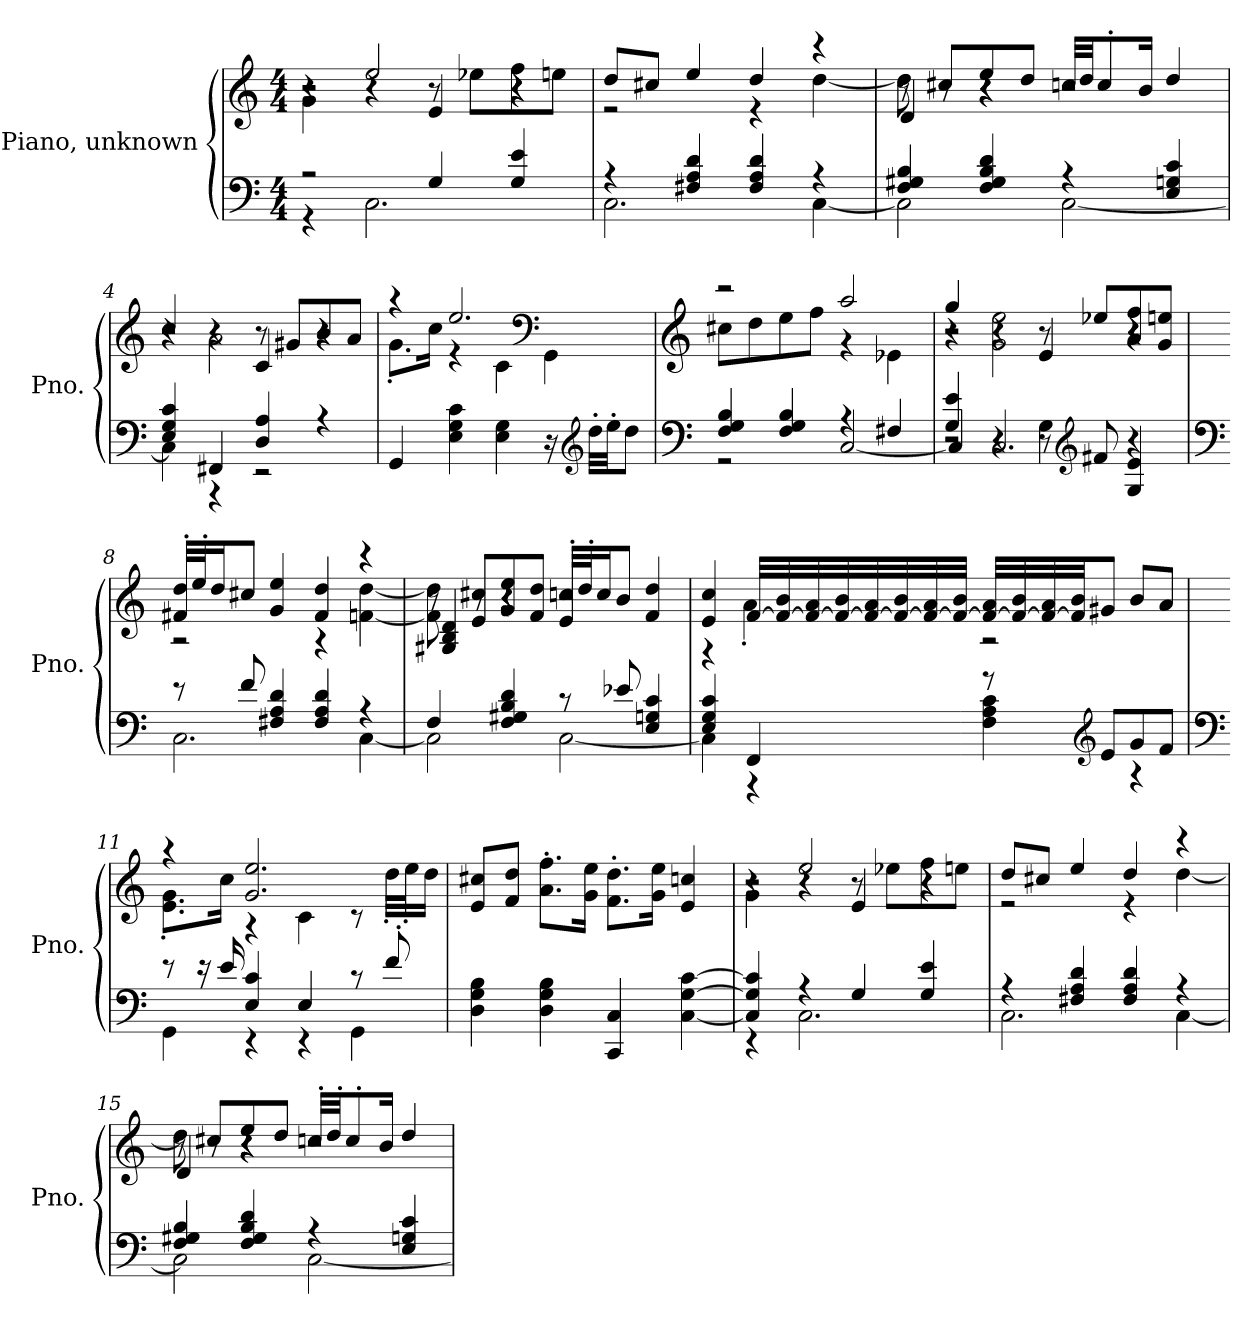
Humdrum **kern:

**kern	**kern
*part1	*part1
*staff2	*staff1
*I"Piano, unknown	*
*I'Pno.	*
*clefF4	*clefG2
*k[]	*k[]
*M4/4	*M4/4
*MM120	*MM120
=1	=1
*^	*^
*	*	*	*^
2r	4r	4r	4g\	2r
.	2.C\	2ee/	4r	.
4G/	.	.	8r	4e/
.	.	.	8ee-X\L	.
4G/ 4e/	.	4r	8ff\	4r
.	.	.	8een\J	.
*	*	*	*v	*v
=2	=2	=2	=2
4r	2.C\	8dd/L	2r
.	.	8cc#X/J	.
4F#X/ 4A/ 4d/	.	4ee/	.
4F#/ 4A/ 4d/	.	4dd/	4r
4r	[4C\	4r	[4dd\
=3	=3	=3	=3
*	*	*	*^
4F/ 4G#X/ 4B/	2C\]	8r	8dd\]	4d/
.	.	8cc#X/L	8r	.
4F/ 4G#/ 4B/ 4d/	.	8ee/	4r	4r
.	.	8dd/J	.	.
4r	[2C\	32ccn/LLL	2r	2r
.	.	32dd/JJ	.	.
.	.	8cc'/	.	.
.	.	16b/Jk	.	.
4E/ 4Gn/ 4c/	.	4dd/	.	.
=4	=4	=4	=4	=4
4E/ 4G/ 4c/	4C\]	4cc/	4r	2r
4FF#X/	4r	4r	2a\	.
4D/ 4A/	2r	8r	.	4c/
.	.	8g#X/L	.	.
4r	.	8b/	4r	4r
.	.	8a/J	.	.
*v	*v	*	*	*
*	*	*v	*v
!!LO:LB:g=z
=5	=5	=5
4GG/	4r	8.g'\L
.	.	16cc\Jk
4E\ 4G\ 4c\	2.ee/	4r
4E\ 4G\	.	4c\
*	*clefF4	*
16r	.	4GG\
*clefG2	*	*
32dd'\LLL	.	.
32ee'\JJ	.	.
8dd\J	.	.
=6	=6	=6
*clefF4	*clefG2	*
*^	*	*
4F/ 4G/ 4B/	2r	2r	8cc#X\L
.	.	.	8dd\
4F/ 4G/ 4B/	.	.	8ee\
.	.	.	8ff\J
4r	[2C/	2aa/	4r
4F#X/	.	.	4e-X\
=7	=7	=7	=7
*	*^	*	*^
4G/ 4e/	2r	4C/]	4gg/	4r	2r
4r	.	2.C/	4r	2g\ 2ee\	.
8r	4G\	.	8r	.	4e/
*clefG2	*	*	*	*	*
8f#X/	.	.	8ee-X/L	.	.
4G/ 4e/	4r	.	8a/ 8ff/	4r	4r
.	.	.	8g/ 8een/J	.	.
*v	*v	*v	*	*	*
*	*v	*v	*v
=8	=8
*clefF4	*
*^	*^
8r	2.C\	32f#X/' 32dd/'LLL	2r
.	.	32ee'/J	.
.	.	16dd/J	.
8f/	.	8cc#X/J	.
4F#X/ 4A/ 4d/	.	4g/ 4ee/	.
4F#/ 4A/ 4d/	.	4f#/ 4dd/	4r
4r	[4C\	4r	[4fn\ [4dd\
!!LO:LB:g=z
=9	=9	=9	=9
*	*	*	*^
4F/	2C\]	8r	8f\] 8dd\]	4G#X/ 4B/ 4d/
.	.	8e/ 8cc#X/L	8r	.
4F/ 4G#X/ 4B/ 4d/	.	8g/ 8ee/	4r	4r
.	.	8f/ 8dd/J	.	.
8r	[2C\	32e/' 32ccn/'LLL	2r	2r
.	.	32dd'/J	.	.
.	.	16cc/J	.	.
8e-X/	.	8b/J	.	.
4E/ 4Gn/ 4c/	.	4f/ 4dd/	.	.
*	*	*	*v	*v
=10	=10	=10	=10
4E/ 4G/ 4c/	4C\]	4e/ 4cc/	4r
4FF/	4r	[32f/LLL	4a'\
.	.	32f/_ 32b/	.
.	.	32f/_ 32a/	.
.	.	32f/_ 32b/	.
.	.	32f/_ 32a/	.
.	.	32f/_ 32b/	.
.	.	32f/_ 32a/	.
.	.	32f/_ 32b/JJJ	.
8r	4F\ 4A\ 4c\	32f/_ 32a/LLL	2r
.	.	32f/_ 32b/	.
.	.	32f/_ 32a/	.
.	.	32f/] 32b/JJ	.
*clefG2	*	*	*
8e/L	.	8g#X/J	.
8g/	4r	8b/L	.
8f/J	.	8a/J	.
!!LO:LB:g=z	!!
=11	=11	=11	=11
*clefF4	*	*	*
8r	4GG\	4r	8.e\' 8.g\'L
16r	.	.	.
16e/	.	.	16cc\Jk
4E/ 4c/	4r	2.g/ 2.ee/	4r
4E/	4r	.	4c\
8r	4GG\	.	8r
8f'/	.	.	32dd'\LLL
.	.	.	32ee'\J
.	.	.	16dd\JJ
*v	*v	*	*
*	*v	*v
=12	=12
4D\ 4G\ 4B\	8e/ 8cc#X/L
.	8f/ 8dd/J
4D\ 4G\ 4B\	8.a\' 8.ff\'L
.	16g\ 16ee\Jk
4CC/ 4C/	8.f\' 8.dd\'L
.	16g\ 16ee\Jk
[4C\ [4G\ [4c\	4e/ 4ccn/
=13	=13
*^	*^
*	*	*	*^
4C/] 4G/] 4c/]	4r	4r	4g\	2r
4r	2.C\	2ee/	4r	.
4G/	.	.	8r	4e/
.	.	.	8ee-X\L	.
4G/ 4e/	.	4r	8ff\	4r
.	.	.	8een\J	.
*	*	*	*v	*v
=14	=14	=14	=14
4r	2.C\	8dd/L	2r
.	.	8cc#X/J	.
4F#X/ 4A/ 4d/	.	4ee/	.
4F#/ 4A/ 4d/	.	4dd/	4r
4r	[4C\	4r	[4dd\
!!LO:LB:g=z
=15	=15	=15	=15
*	*	*	*^
4F/ 4G#X/ 4B/	2C\]	8r	8dd\]	4d/
.	.	8cc#X/L	8r	.
4F/ 4G#/ 4B/ 4d/	.	8ee/	4r	4r
.	.	8dd/J	.	.
4r	[2C\	32ccn'/LLL	2r	2r
.	.	32dd'/JJ	.	.
.	.	8cc'/	.	.
.	.	16b/Jk	.	.
4E/ 4Gn/ 4c/	.	4dd/	.	.
*v	*v	*	*	*
*	*v	*v	*v
=	=
*-	*-
